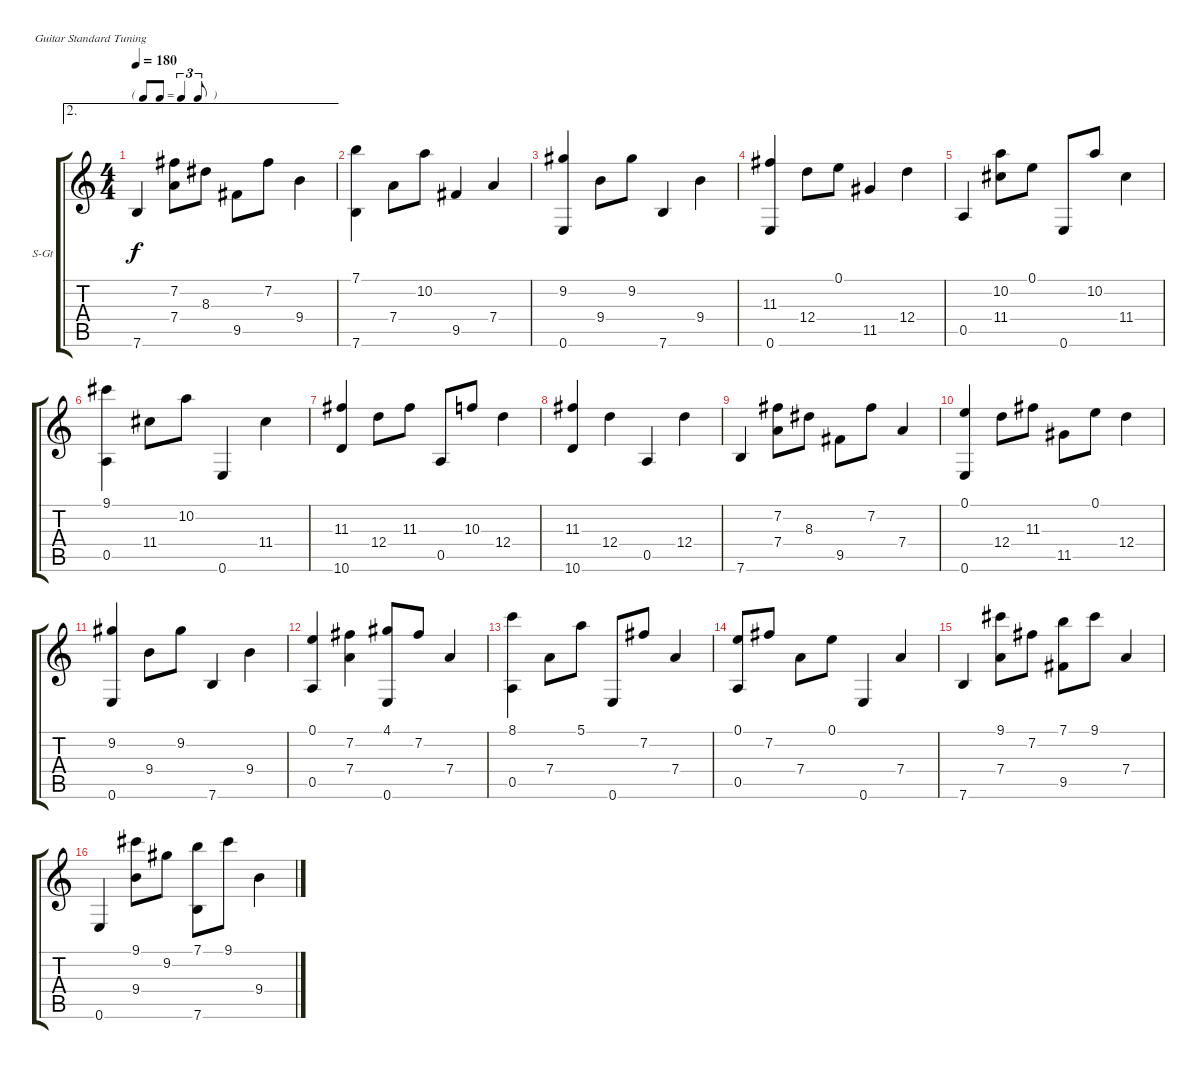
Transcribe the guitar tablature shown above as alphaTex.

\bracketExtendMode groupsimilarinstruments
\firstSystemTrackNameOrientation horizontal
\otherSystemsTrackNameOrientation horizontal
\track ("" "S-Gt") {instrument acousticguitarsteel}
\staff {score tabs}
\tuning (E4 B3 G3 D3 A2 E2)
\ae 2
\ts (4 4)
\tf triplet8th
\tempo 180
\clef g2
\ks c
7.6.4{dy f} (7.2 7.4).8 8.3.8 9.5.8 7.2.8 9.4.4 |
(7.1 7.6).4 7.4.8 10.2.8 9.5.4 7.4.4 |
(9.2 0.6).4 9.4.8 9.2.8 7.6.4 9.4.4 |
(11.3 0.6).4 12.4.8 0.1.8 11.5.4 12.4.4 |
0.5.4 (10.2 11.4).8 0.1.8 0.6.8 10.2.8 11.4.4 |
(9.1 0.5).4 11.4.8 10.2.8 0.6.4 11.4.4 |
(11.3 10.6).4 12.4.8 11.3.8 0.5.8 10.3.8 12.4.4 |
(11.3 10.6).4 12.4.4 0.5.4 12.4.4 |
7.6.4 (7.2 7.4).8 8.3.8 9.5.8 7.2.8 7.4.4 |
(0.1 0.6).4 12.4.8 11.3.8 11.5.8 0.1.8 12.4.4 |
(9.2 0.6).4 9.4.8 9.2.8 7.6.4 9.4.4 |
(0.1 0.5).4 (7.2 7.4).4 (4.1 0.6).8 7.2.8 7.4.4 |
(8.1 0.5).4 7.4.8 5.1.8 0.6.8 7.2.8 7.4.4 |
(0.1 0.5).8 7.2.8 7.4.8 0.1.8 0.6.4 7.4.4 |
7.6.4 (9.1 7.4).8 7.2.8 (7.1 9.5).8 9.1.8 7.4.4 |
0.6.4 (9.1 9.4).8 9.2.8 (7.1 7.6).8 9.1.8 9.4.4
